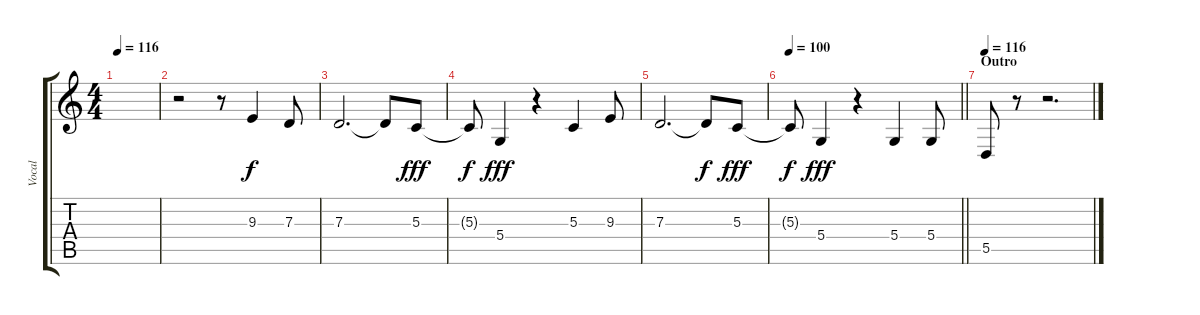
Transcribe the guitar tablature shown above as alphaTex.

\track ("Vocal" "Vocal") {instrument lead6voice}
\staff {score tabs}
\tuning (E4 B3 G3 D3 A2 E2) {hide}
\ts (4 4)
\tempo 116
\clef g2
\ks c
|
r.2 r.8 9.3.4 7.3.8 |
7.3.2{d} 7.3{t}.8{dy f} 5.3.8{dy fff} |
5.3{t}.8{dy f} 5.4.4{dy fff} r.4 5.3.4 9.3.8 |
7.3.2{d} 7.3{t}.8{dy f} 5.3.8{dy fff} |
\tempo 100
\barLineRight lightlight
5.3{t}.8{dy f} 5.4.4{dy fff} r.4 5.4.4 5.4.8 |
\section ("" "Outro")
\tempo 116
5.5.8 r.8 r.2{d}
